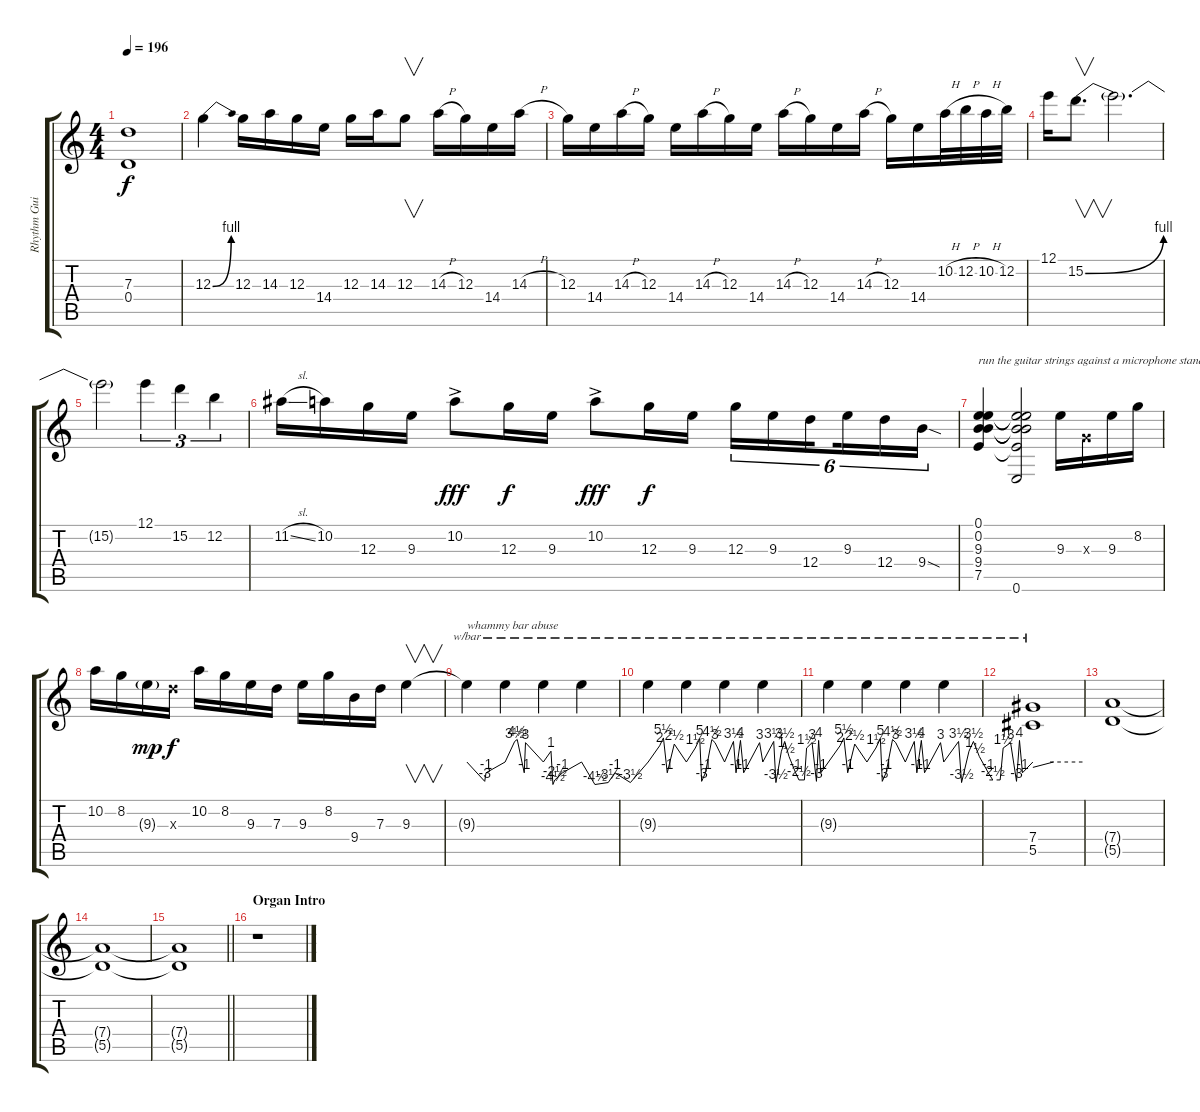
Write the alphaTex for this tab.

\track ("Rhythm Guitar (R. Blackmore)" "Rhythm Gui") {instrument overdrivenguitar}
\staff {score tabs}
\tuning (E4 B3 G3 D3 A2 E2) {hide}
\ts (4 4)
\tempo 196
\clef g2
\ks c
(7.3{t} 0.4).1{dy f} |
12.3{be (bend 0 0 60 4)}.4 12.3.16 14.3.16 12.3.16 14.4.16 12.3.16 14.3.16 12.3.8{v} 14.3{h}.16 12.3.16 14.4.16 14.3{h}.16 |
12.3.16 14.4.16 14.3{h}.16 12.3.16 14.4.16 14.3{h}.16 12.3.16 14.4.16 14.3{h}.16 12.3.16 14.4.16 14.3{h}.16 12.3.16 14.4.16 10.2{h}.32 12.2{h}.32 10.2{h}.32 12.2.32 |
12.1.16 15.2{be (bend 0 0 60 4)}.8{v d} 15.2{t}.2{d} |
15.2{t}.2 12.1.4{tu (3 2)} 15.2.4{tu (3 2)} 12.2.4{tu (3 2)} |
11.2{sl}.16 10.2.16 12.3.16 9.3.16 10.2{ac}.8{dy fff} 12.3.16{dy f} 9.3.16 10.2{ac}.8{dy fff} 12.3.16{dy f} 9.3.16 12.3.16{tu (6 4)} 9.3.16{tu (6 4)} 12.4.16{tu (6 4) beam splitsecondary} 9.3.16{tu (6 4)} 12.4.16{tu (6 4)} 9.4{sod}.16{tu (6 4)} |
(0.1 0.2 9.3 9.4 7.5).4{txt "run the guitar strings against a microphone stand"} (0.1{t} 0.2{t} 9.3{t} 9.4{t} 7.5{t} 0.6).2 9.3.16 0.3{x}.16 9.3.16 8.2.16 |
10.2.16 8.2.16 9.3{g}.16{dy mp} 7.3{x}.16{dy f} 10.2.16 8.2.16 9.3.16 7.3.16 9.3.16 8.2.16 9.4.16 7.3.16 9.3.4{v} |
9.3{t}.4{tbe (custom default 0 0 28 -12 30 -4 60 0) txt "whammy bar abuse"} 9.3{t}.4{tbe (custom default 0 0 15 14 19 18 30 -4 32 12 60 0)} 9.3{t}.4{tbe (custom default 0 0 12 4 15 -18 18 -10 30 -4 60 0)} 9.3{t}.4{tbe (custom default 0 0 12 -18 24 -14 30 -4 44 -14 60 0)} |
9.3{t}.4{tbe (custom default 0 0 18 8 24 22 30 -4 41 10 60 0)} 9.3{t}.4{tbe (custom default 0 0 14 6 21 20 24 -12 30 -4 40 18 45 12 60 0)} 9.3{t}.4{tbe (custom default 0 0 14 14 18 -4 25 16 30 -4 55 12 60 0)} 9.3{t}.4{tbe (custom default 0 0 10 14 12 -14 17 4 20 14 24 2 30 -4 33 -10 38 -10 40 6 45 12 49 -12 51 16 53 -4 60 0)} |
9.3{t}.4{tbe (custom default 0 0 18 8 24 22 30 -4 41 10 60 0)} 9.3{t}.4{tbe (custom default 0 0 14 6 21 20 24 -12 30 -4 40 18 45 12 60 0)} 9.3{t}.4{tbe (custom default 0 0 14 14 18 -4 25 16 30 -4 55 12 60 0)} 9.3{t}.4{tbe (custom default 0 0 10 14 12 -14 17 4 20 14 24 2 30 -4 33 -10 38 -10 40 6 45 12 49 -12 51 16 53 -4 60 0)} |
(7.4 5.5).1{tbe (custom default 0 -2 25 0 60 0) volume 0} |
(7.4{t} 5.5{t}).1 |
(7.4{t} 5.5{t}).1 |
\barLineRight lightlight
(7.4{t} 5.5{t}).1 |
\section ("" "Organ Intro")
r.1
